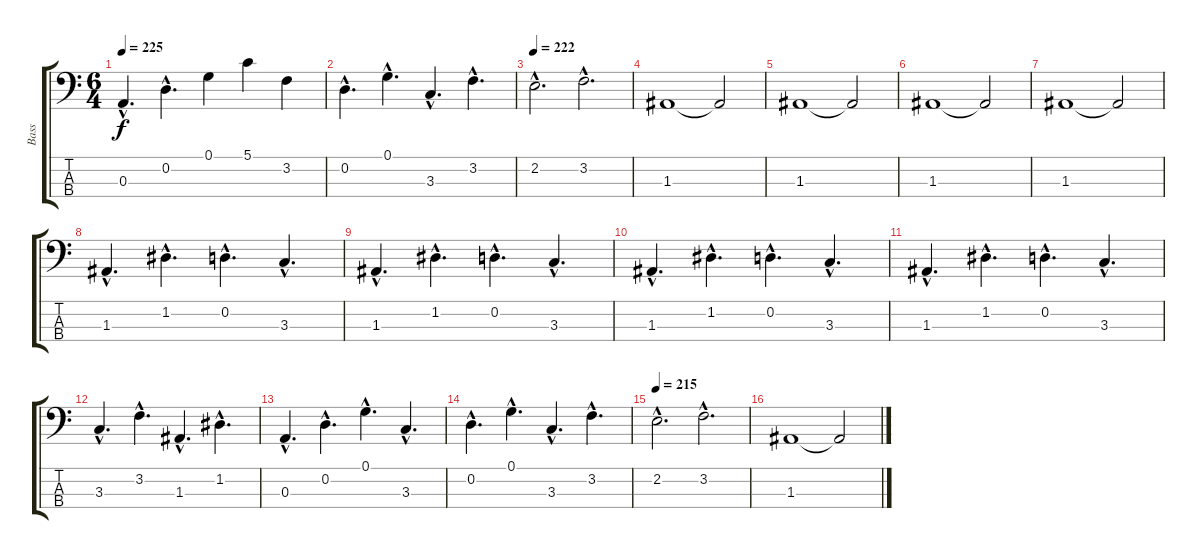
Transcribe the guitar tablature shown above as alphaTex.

\track ("Bass" "Bass") {instrument slapbass2}
\staff {score tabs}
\tuning (G2 D2 A1 E1) {hide}
\ts (6 4)
\tempo 225
\clef f4
\ks c
0.3{hac}.4{d dy f} 0.2{hac}.4{d} 0.1.4 5.1.4 3.2.4 |
0.2{hac}.4{d} 0.1{hac}.4{d} 3.3{hac}.4{d} 3.2{hac}.4{d} |
\tempo 222
2.2{hac}.2{d} 3.2{hac}.2{d} |
1.3.1 1.3{t}.2 |
1.3.1 1.3{t}.2 |
1.3.1 1.3{t}.2 |
1.3.1 1.3{t}.2 |
1.3{hac}.4{d} 1.2{hac}.4{d} 0.2{hac}.4{d} 3.3{hac}.4{d} |
1.3{hac}.4{d} 1.2{hac}.4{d} 0.2{hac}.4{d} 3.3{hac}.4{d} |
1.3{hac}.4{d} 1.2{hac}.4{d} 0.2{hac}.4{d} 3.3{hac}.4{d} |
1.3{hac}.4{d} 1.2{hac}.4{d} 0.2{hac}.4{d} 3.3{hac}.4{d} |
3.3{hac}.4{d} 3.2{hac}.4{d} 1.3{hac}.4{d} 1.2{hac}.4{d} |
0.3{hac}.4{d} 0.2{hac}.4{d} 0.1{hac}.4{d} 3.3{hac}.4{d} |
0.2{hac}.4{d} 0.1{hac}.4{d} 3.3{hac}.4{d} 3.2{hac}.4{d} |
\tempo 215
2.2{hac}.2{d} 3.2{hac}.2{d} |
1.3.1 1.3{t}.2
